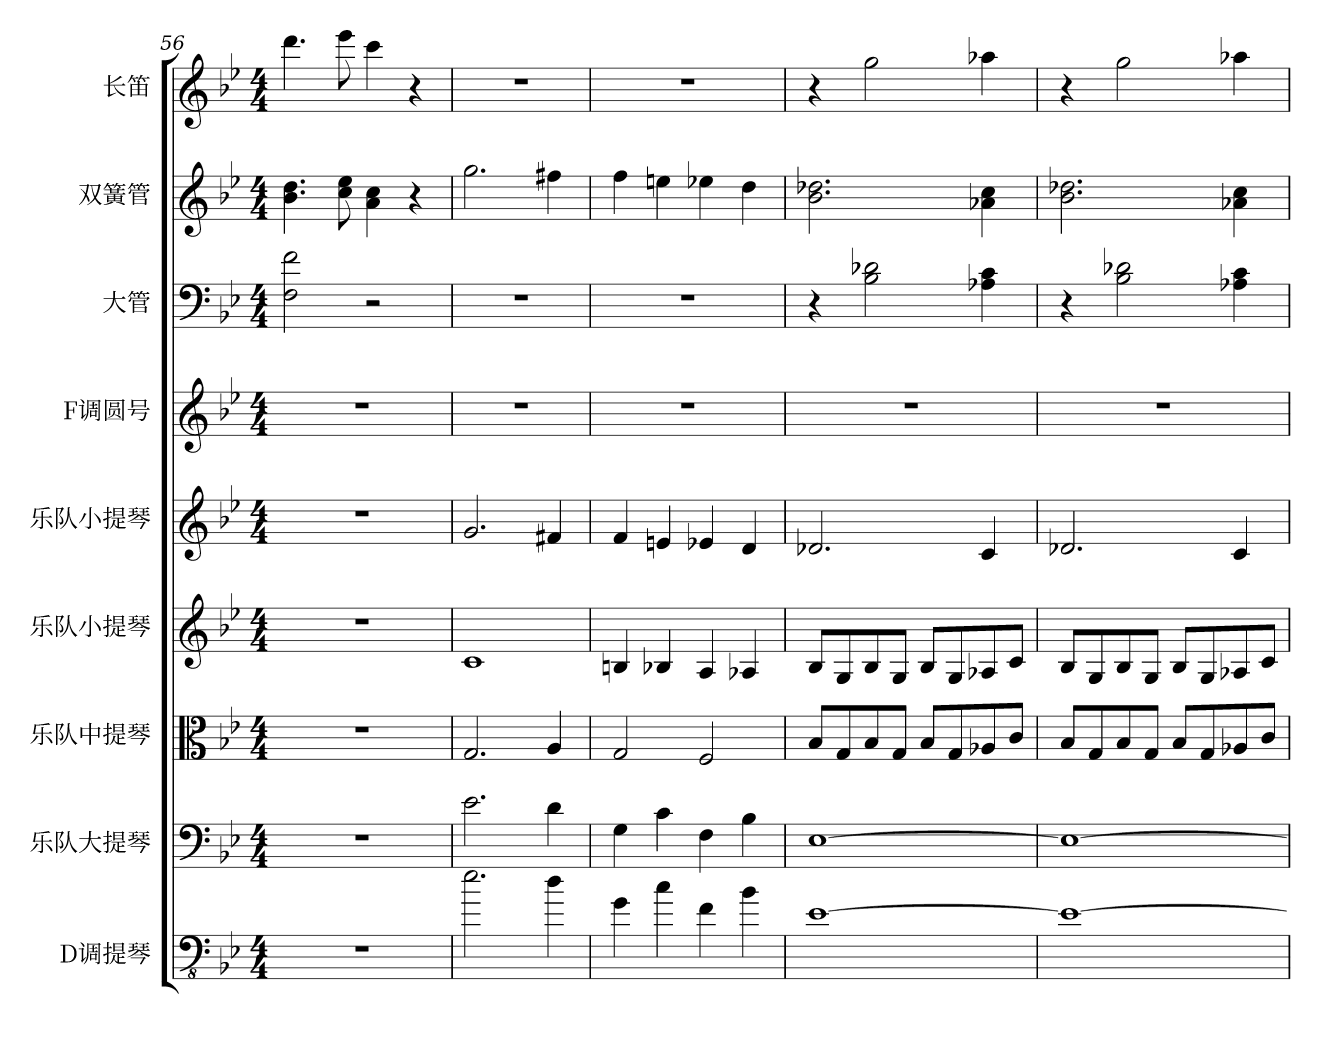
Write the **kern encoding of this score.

**kern	**kern	**kern	**kern	**kern	**kern	**kern	**kern	**kern
*part9	*part8	*part7	*part6	*part5	*part4	*part3	*part2	*part1
*staff9	*staff8	*staff7	*staff6	*staff5	*staff4	*staff3	*staff2	*staff1
*I"D调提琴	*I"乐队大提琴	*I"乐队中提琴	*I"乐队小提琴	*I"乐队小提琴	*I"F调圆号	*I"大管	*I"双簧管	*I"长笛
*clefFv4	*clefF4	*clefC3	*clefG2	*clefG2	*clefG2	*clefF4	*clefG2	*clefG2
*ITrd7c12	*	*	*	*	*ITrd4c7	*	*	*
*k[b-e-]	*k[b-e-]	*k[b-e-]	*k[b-e-]	*k[b-e-]	*k[b-e-a-]	*k[b-e-]	*k[b-e-]	*k[b-e-]
*M4/4	*M4/4	*M4/4	*M4/4	*M4/4	*M4/4	*M4/4	*M4/4	*M4/4
=56	=56	=56	=56	=56	=56	=56	=56	=56
1r	1r	1r	1r	1r	1r	2F\ 2f\	4.b-\ 4.dd\	4.ddd\
.	.	.	.	.	.	.	8cc\ 8ee-\	8eee-\
.	.	.	.	.	.	2r	4a\ 4cc\	4ccc\
.	.	.	.	.	.	.	4r	4r
=57	=57	=57	=57	=57	=57	=57	=57	=57
2.E-\	2.e-\	2.G/	1c	2.g/	1r	1r	2.gg\	1r
4D\	4d\	4A/	.	4f#X/	.	.	4ff#X\	.
!!LO:PB:g=z
=58	=58	=58	=58	=58	=58	=58	=58	=58
4GG\	4G\	2G/	4Bn/	4f/	1r	1r	4ff\	1r
4C\	4c\	.	4B-X/	4en/	.	.	4een\	.
4FF\	4F\	2F/	4A/	4e-X/	.	.	4ee-X\	.
4BB-\	4B-\	.	4A-X/	4d/	.	.	4dd\	.
=59	=59	=59	=59	=59	=59	=59	=59	=59
[1EE-	[1E-	8B-/L	8B-/L	2.d-X/	1r	4r	2.b-\ 2.dd-X\	4r
.	.	8G/	8G/	.	.	.	.	.
.	.	8B-/	8B-/	.	.	2B-\ 2d-X\	.	2gg\
.	.	8G/J	8G/J	.	.	.	.	.
.	.	8B-/L	8B-/L	.	.	.	.	.
.	.	8G/	8G/	.	.	.	.	.
.	.	8A-X/	8A-X/	4c/	.	4A-X\ 4c\	4a-X\ 4cc\	4aa-X\
.	.	8c/J	8c/J	.	.	.	.	.
=60	=60	=60	=60	=60	=60	=60	=60	=60
1EE-_	1E-_	8B-/L	8B-/L	2.d-X/	1r	4r	2.b-\ 2.dd-X\	4r
.	.	8G/	8G/	.	.	.	.	.
.	.	8B-/	8B-/	.	.	2B-\ 2d-X\	.	2gg\
.	.	8G/J	8G/J	.	.	.	.	.
.	.	8B-/L	8B-/L	.	.	.	.	.
.	.	8G/	8G/	.	.	.	.	.
.	.	8A-X/	8A-X/	4c/	.	4A-X\ 4c\	4a-X\ 4cc\	4aa-X\
.	.	8c/J	8c/J	.	.	.	.	.
=	=	=	=	=	=	=	=	=
*-	*-	*-	*-	*-	*-	*-	*-	*-
